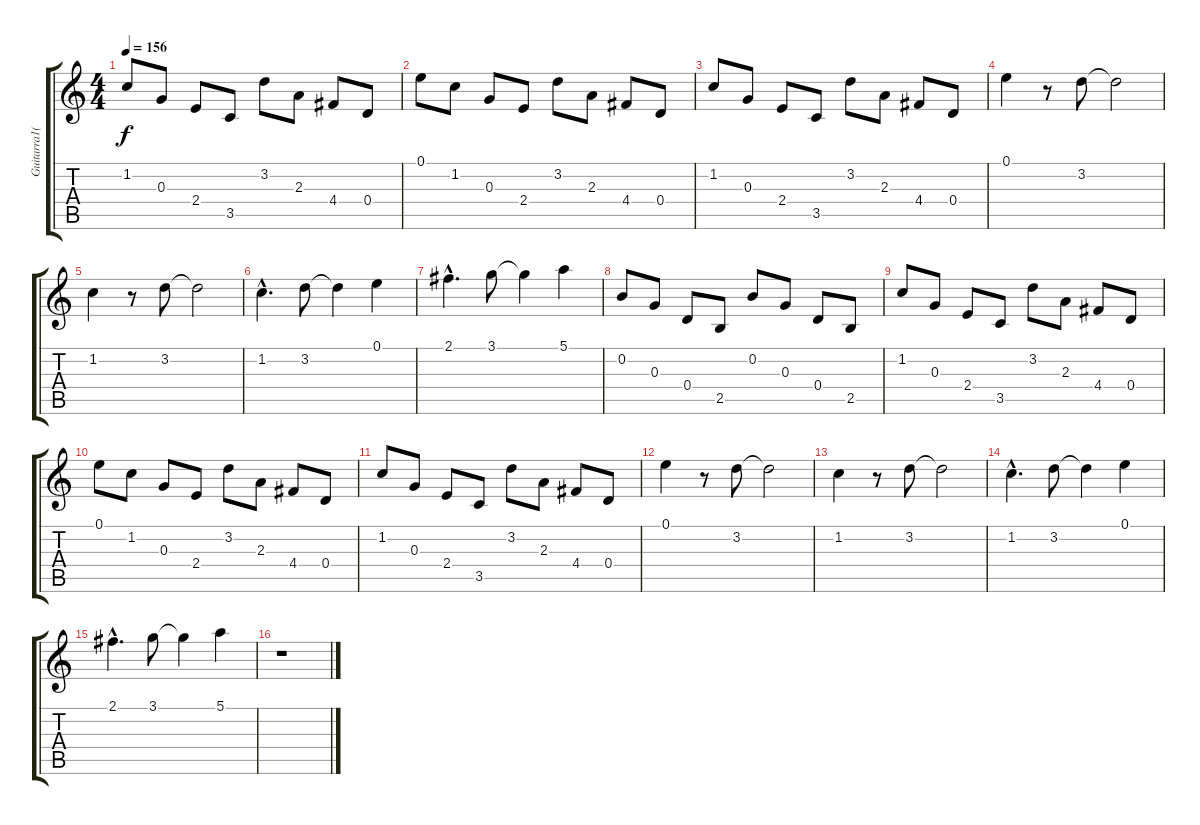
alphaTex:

\track ("Guitarra1(Robe)" "Guitarra1(") {instrument electricguitarclean}
\staff {score tabs}
\tuning (E4 B3 G3 D3 A2 E2) {hide}
\ts (4 4)
\tempo 156
\clef g2
\ks c
1.2.8{dy f} 0.3.8 2.4.8 3.5.8 3.2.8 2.3.8 4.4.8 0.4.8 |
0.1.8 1.2.8 0.3.8 2.4.8 3.2.8 2.3.8 4.4.8 0.4.8 |
1.2.8 0.3.8 2.4.8 3.5.8 3.2.8 2.3.8 4.4.8 0.4.8 |
0.1.4 r.8 3.2.8 3.2{t}.2 |
1.2.4 r.8 3.2.8 3.2{t}.2 |
1.2{hac}.4{d} 3.2.8 3.2{t}.4 0.1.4 |
2.1{hac}.4{d} 3.1.8 3.1{t}.4 5.1.4 |
0.2.8 0.3.8 0.4.8 2.5.8 0.2.8 0.3.8 0.4.8 2.5.8 |
1.2.8 0.3.8 2.4.8 3.5.8 3.2.8 2.3.8 4.4.8 0.4.8 |
0.1.8 1.2.8 0.3.8 2.4.8 3.2.8 2.3.8 4.4.8 0.4.8 |
1.2.8 0.3.8 2.4.8 3.5.8 3.2.8 2.3.8 4.4.8 0.4.8 |
0.1.4 r.8 3.2.8 3.2{t}.2 |
1.2.4 r.8 3.2.8 3.2{t}.2 |
1.2{hac}.4{d} 3.2.8 3.2{t}.4 0.1.4 |
2.1{hac}.4{d} 3.1.8 3.1{t}.4 5.1.4 |
r.1
